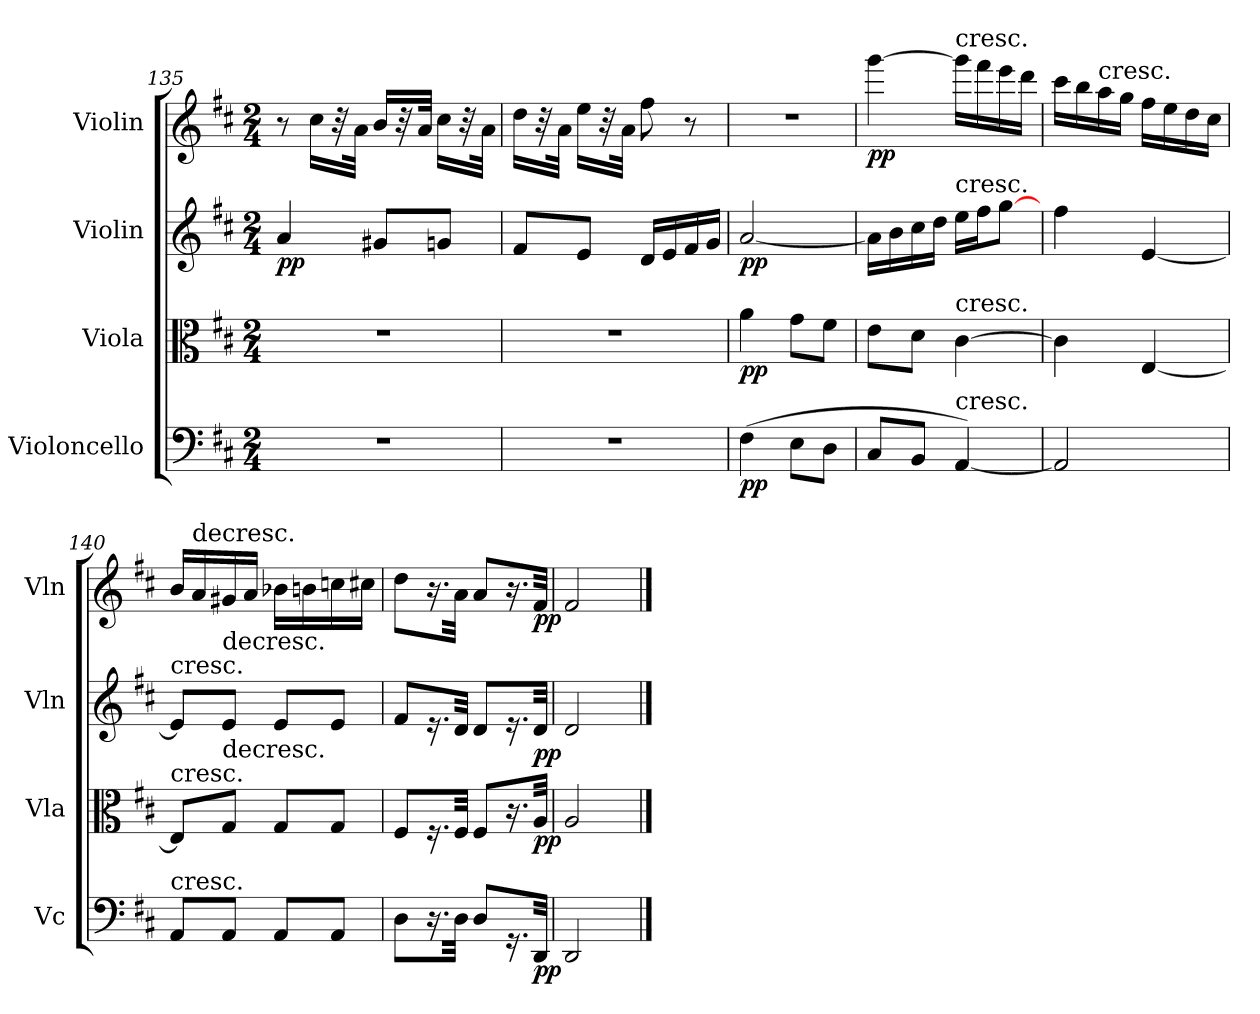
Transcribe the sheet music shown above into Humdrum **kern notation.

**kern	**dynam	**kern	**dynam	**kern	**dynam	**kern	**dynam
*part4	*part4	*part3	*part3	*part2	*part2	*part1	*part1
*staff4	*staff4	*staff3	*staff3	*staff2	*staff2	*staff1	*staff1
*I"Violoncello	*	*I"Viola	*	*I"Violin	*	*I"Violin	*
*I'Vc	*	*I'Vla	*	*I'Vln	*	*I'Vln	*
*clefF4	*	*clefC3	*	*clefG2	*	*clefG2	*
*k[f#c#]	*	*k[f#c#]	*	*k[f#c#]	*	*k[f#c#]	*
*M2/4	*	*M2/4	*	*M2/4	*	*M2/4	*
=135	=135	=135	=135	=135	=135	=135	=135
2r	.	2r	.	4a/	pp	8r	.
.	.	.	.	.	.	16cc#\LL	.
.	.	.	.	.	.	32r	.
.	.	.	.	.	.	32a\JJk	.
.	.	.	.	8g#X/L	.	16b/LL	.
.	.	.	.	.	.	32r	.
.	.	.	.	.	.	32a/JJk	.
.	.	.	.	8gn/J	.	16cc#\LL	.
.	.	.	.	.	.	32r	.
.	.	.	.	.	.	32a\JJk	.
=136	=136	=136	=136	=136	=136	=136	=136
2r	.	2r	.	8f#/L	.	16dd\LL	.
.	.	.	.	.	.	32r	.
.	.	.	.	.	.	32a\JJk	.
.	.	.	.	8e/J	.	16ee\LL	.
.	.	.	.	.	.	32r	.
.	.	.	.	.	.	32a\JJk	.
.	.	.	.	16d/LL	.	8ff#\	.
.	.	.	.	16e/	.	.	.
.	.	.	.	16f#/	.	8r	.
.	.	.	.	16g/JJ	.	.	.
=137	=137	=137	=137	=137	=137	=137	=137
(4F#\	pp	4a\	pp	[2a/	pp	2r	.
8E\L	.	8g\L	.	.	.	.	.
8D\J	.	8f#\J	.	.	.	.	.
=138	=138	=138	=138	=138	=138	=138	=138
8C#/L	.	8e\L	.	16a\LL]	.	[4ggg\	pp
.	.	.	.	16b\	.	.	.
8BB/J	.	8d\J	.	16cc#\	.	.	.
.	.	.	.	16dd\JJ	.	.	.
!	!	!	!	!	!	!LO:TX:t=cresc.	!
!	!	!	!	!LO:TX:t=cresc.	!	!	!
!	!	!LO:TX:t=cresc.	!	!	!	!	!
!LO:TX:t=cresc.	!	!	!	!	!	!	!
[4AA/)	.	[4c#\	.	16ee\LL	.	16ggg\LL]	.
.	.	.	.	16ff#\J	.	16fff#\	.
.	.	.	.	[8gg\J	.	16eee\	.
.	.	.	.	.	.	16ddd\JJ	.
=139	=139	=139	=139	=139	=139	=139	=139
2AA/]	.	4c#\]	.	4ff#\	.	16ccc#\LL	.
.	.	.	.	.	.	16bb\	.
!	!	!	!	!	!	!LO:TX:t=cresc.	!
.	.	.	.	.	.	16aa\	.
.	.	.	.	.	.	16gg\JJ	.
.	.	[4E/	.	[4e/	.	16ff#\LL	.
.	.	.	.	.	.	16ee\	.
.	.	.	.	.	.	16dd\	.
.	.	.	.	.	.	16cc#\JJ	.
=140	=140	=140	=140	=140	=140	=140	=140
!	!	!	!	!LO:TX:t=cresc.	!	!	!
!	!	!LO:TX:t=cresc.	!	!	!	!	!
!LO:TX:t=cresc.	!	!	!	!	!	!	!
8AA/L	.	8E/L]	.	8e/L]	.	16b/LL	.
!	!	!	!	!	!	!LO:TX:t=decresc.	!
.	.	.	.	.	.	16a/	.
!	!	!	!	!LO:TX:t=decresc.	!	!	!
!	!	!LO:TX:t=decresc.	!	!	!	!	!
8AA/J	.	8G/J	.	8e/J	.	16g#X/	.
.	.	.	.	.	.	16a/JJ	.
8AA/L	.	8G/L	.	8e/L	.	16b-X\LL	.
.	.	.	.	.	.	16bn\	.
8AA/J	.	8G/J	.	8e/J	.	16ccn\	.
.	.	.	.	.	.	16cc#X\JJ	.
=141	=141	=141	=141	=141	=141	=141	=141
8D\L	.	8F#/L	.	8f#/L	.	8dd\L	.
16.r	.	16.r	.	16.r	.	16.r	.
32D\Jkk	.	32F#/Jkk	.	32d/Jkk	.	32a\Jkk	.
8D/L	.	8F#/L	.	8d/L	.	8a/L	.
16.r	.	16.r	.	16.r	.	16.r	.
32DD/Jkk	pp	32A/Jkk	pp	32d/Jkk	pp	32f#/Jkk	pp
=142	=142	=142	=142	=142	=142	=142	=142
2DD/	.	2A/	.	2d/	.	2f#/	.
==	==	==	==	==	==	==	==
*-	*-	*-	*-	*-	*-	*-	*-
